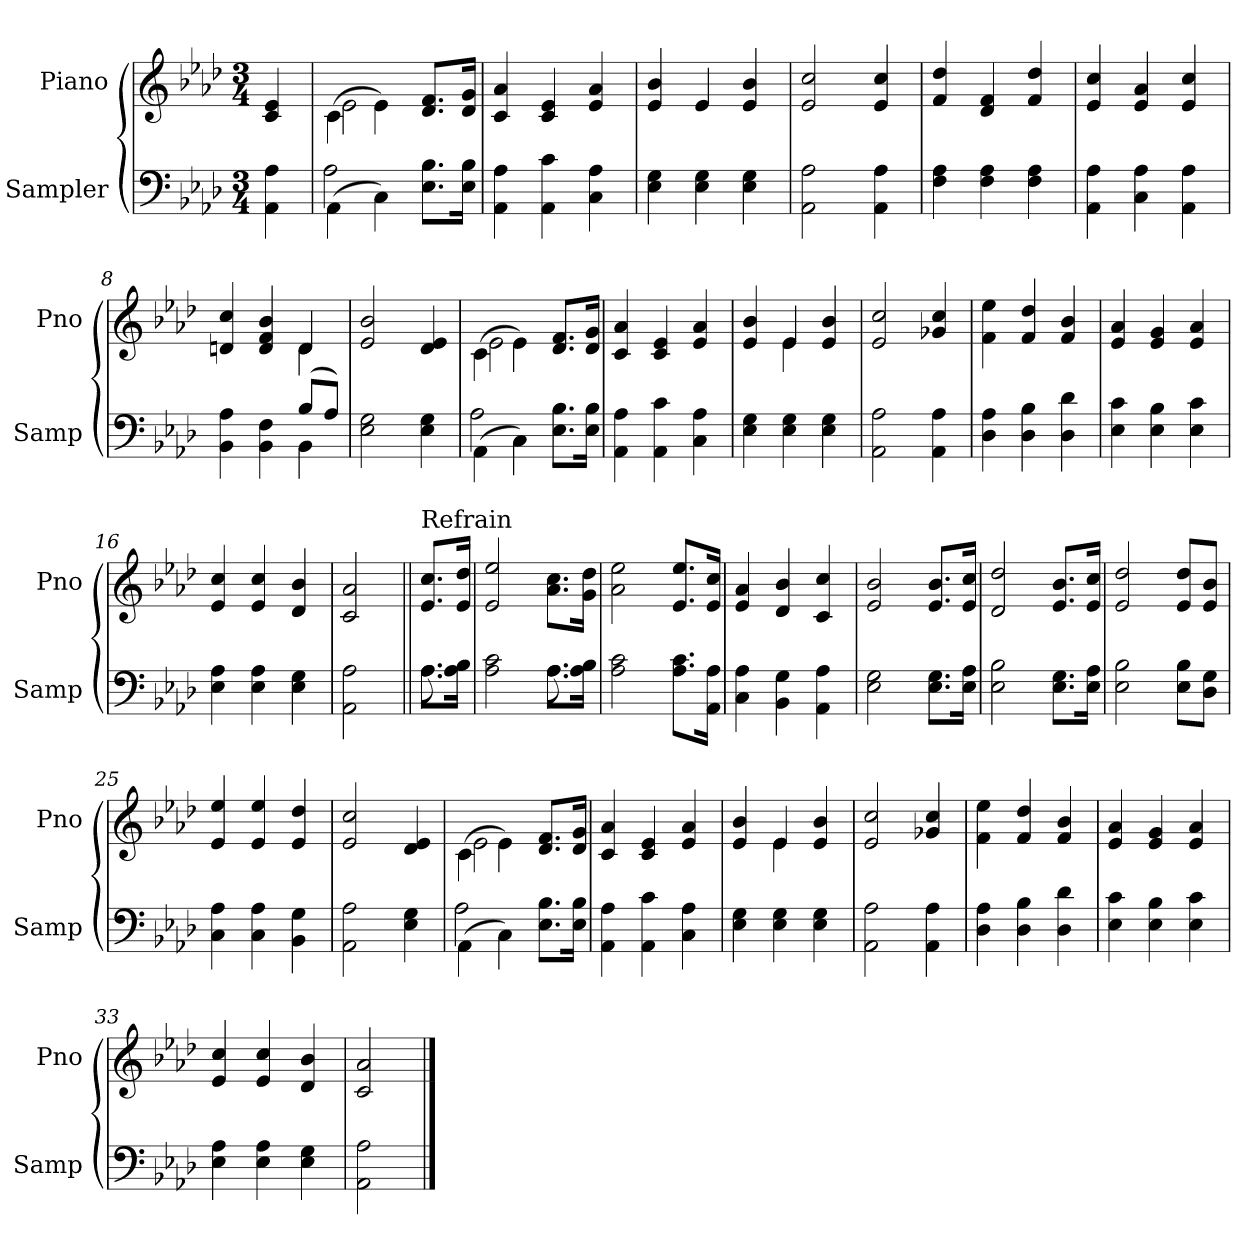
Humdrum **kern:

**kern	**kern
*part2	*part1
*staff2	*staff1
*I"Sampler	*I"Piano
*I'Samp	*I'Pno
*clefF4	*clefG2
*k[b-e-a-d-]	*k[b-e-a-d-]
*A-:	*A-:
*M3/4	*M3/4
=1	=1
4AA-\ 4A-\	4c/ 4e-/
=2	=2
*^	*^
(4AA-\	2A-	(4c\	2e-
4C\)	.	4e-\)	.
8.E-\ 8.B-\L	4ryy	8.d-/ 8.f/L	4ryy
16E-\ 16B-\Jk	.	16d-/ 16g/Jk	.
*v	*v	*	*
*	*v	*v
=3	=3
4AA-\ 4A-\	4c/ 4a-/
4AA-\ 4c\	4c/ 4e-/
4C\ 4A-\	4e-/ 4a-/
=4	=4
4E-\ 4G\	4e-/ 4b-/
4E-\ 4G\	4e-/
4E-\ 4G\	4e-/ 4b-/
=5	=5
2AA-\ 2A-\	2e-/ 2cc/
4AA-\ 4A-\	4e-/ 4cc/
=6	=6
4F\ 4A-\	4f/ 4dd-/
4F\ 4A-\	4d-/ 4f/
4F\ 4A-\	4f/ 4dd-/
=7	=7
4AA-\ 4A-\	4e-/ 4cc/
4C\ 4A-\	4e-/ 4a-/
4AA-\ 4A-\	4e-/ 4cc/
=8	=8
*^	*^
4BB-\ 4A-\	2ryy	4dn/ 4cc/	2ryy
4BB-\ 4F\	.	4d/ 4f/ 4b-/	.
(8B-/L	4BB-	4d/	4d
8A-/J)	.	.	.
*v	*v	*	*
*	*v	*v
=9	=9
2E-\ 2G\	2e-/ 2b-/
4E-\ 4G\	4d-/ 4e-/
=10	=10
*^	*^
(4AA-\	2A-	(4c\	2e-
4C\)	.	4e-\)	.
8.E-\ 8.B-\L	4ryy	8.d-/ 8.f/L	4ryy
16E-\ 16B-\Jk	.	16d-/ 16g/Jk	.
*v	*v	*	*
*	*v	*v
=11	=11
4AA-\ 4A-\	4c/ 4a-/
4AA-\ 4c\	4c/ 4e-/
4C\ 4A-\	4e-/ 4a-/
=12	=12
*	*^
4E-\ 4G\	4e-/ 4b-/	4ryy
4E-\ 4G\	4e-/	4e-
4E-\ 4G\	4e-/ 4b-/	4ryy
*	*v	*v
=13	=13
2AA-\ 2A-\	2e-/ 2cc/
4AA-\ 4A-\	4g-X/ 4cc/
=14	=14
4D-\ 4A-\	4f\ 4ee-\
4D-\ 4B-\	4f/ 4dd-/
4D-\ 4d-\	4f/ 4b-/
=15	=15
4E-\ 4c\	4e-/ 4a-/
4E-\ 4B-\	4e-/ 4g/
4E-\ 4c\	4e-/ 4a-/
=16	=16
4E-\ 4A-\	4e-/ 4cc/
4E-\ 4A-\	4e-/ 4cc/
4E-\ 4G\	4d-/ 4b-/
=17	=17
2AA-\ 2A-\	2c/ 2a-/
=18||	=18||
*^	*
!	!	!LO:TX:t=Refrain
8.A-\L	8.A-	8.e-/ 8.cc/L
16A-\ 16B-\Jk	16ryy	16e-/ 16dd-/Jk
=19	=19	=19
2A-\ 2c\	2ryy	2e-/ 2ee-/
8.A-\L	8.A-	8.a-\ 8.cc\L
16A-\ 16B-\Jk	16ryy	16g\ 16dd-\Jk
*v	*v	*
=20	=20
2A-\ 2c\	2a-\ 2ee-\
8.A-\ 8.c\L	8.e-/ 8.ee-/L
16AA-\ 16A-\Jk	16e-/ 16cc/Jk
=21	=21
4C\ 4A-\	4e-/ 4a-/
4BB-\ 4G\	4d-/ 4b-/
4AA-\ 4A-\	4c/ 4cc/
=22	=22
2E-\ 2G\	2e-/ 2b-/
8.E-\ 8.G\L	8.e-/ 8.b-/L
16E-\ 16A-\Jk	16e-/ 16cc/Jk
=23	=23
2E-\ 2B-\	2d-/ 2dd-/
8.E-\ 8.G\L	8.e-/ 8.b-/L
16E-\ 16A-\Jk	16e-/ 16cc/Jk
=24	=24
2E-\ 2B-\	2e-/ 2dd-/
8E-\ 8B-\L	8e-/ 8dd-/L
8D-\ 8G\J	8e-/ 8b-/J
=25	=25
4C\ 4A-\	4e-/ 4ee-/
4C\ 4A-\	4e-/ 4ee-/
4BB-\ 4G\	4e-/ 4dd-/
=26	=26
2AA-\ 2A-\	2e-/ 2cc/
4E-\ 4G\	4d-/ 4e-/
=27	=27
*^	*^
(4AA-\	2A-	(4c\	2e-
4C\)	.	4e-\)	.
8.E-\ 8.B-\L	4ryy	8.d-/ 8.f/L	4ryy
16E-\ 16B-\Jk	.	16d-/ 16g/Jk	.
*v	*v	*	*
*	*v	*v
=28	=28
4AA-\ 4A-\	4c/ 4a-/
4AA-\ 4c\	4c/ 4e-/
4C\ 4A-\	4e-/ 4a-/
=29	=29
*	*^
4E-\ 4G\	4e-/ 4b-/	4ryy
4E-\ 4G\	4e-/	4e-
4E-\ 4G\	4e-/ 4b-/	4ryy
*	*v	*v
=30	=30
2AA-\ 2A-\	2e-/ 2cc/
4AA-\ 4A-\	4g-X/ 4cc/
=31	=31
4D-\ 4A-\	4f\ 4ee-\
4D-\ 4B-\	4f/ 4dd-/
4D-\ 4d-\	4f/ 4b-/
=32	=32
4E-\ 4c\	4e-/ 4a-/
4E-\ 4B-\	4e-/ 4g/
4E-\ 4c\	4e-/ 4a-/
=33	=33
4E-\ 4A-\	4e-/ 4cc/
4E-\ 4A-\	4e-/ 4cc/
4E-\ 4G\	4d-/ 4b-/
=34	=34
2AA-\ 2A-\	2c/ 2a-/
==	==
*-	*-
